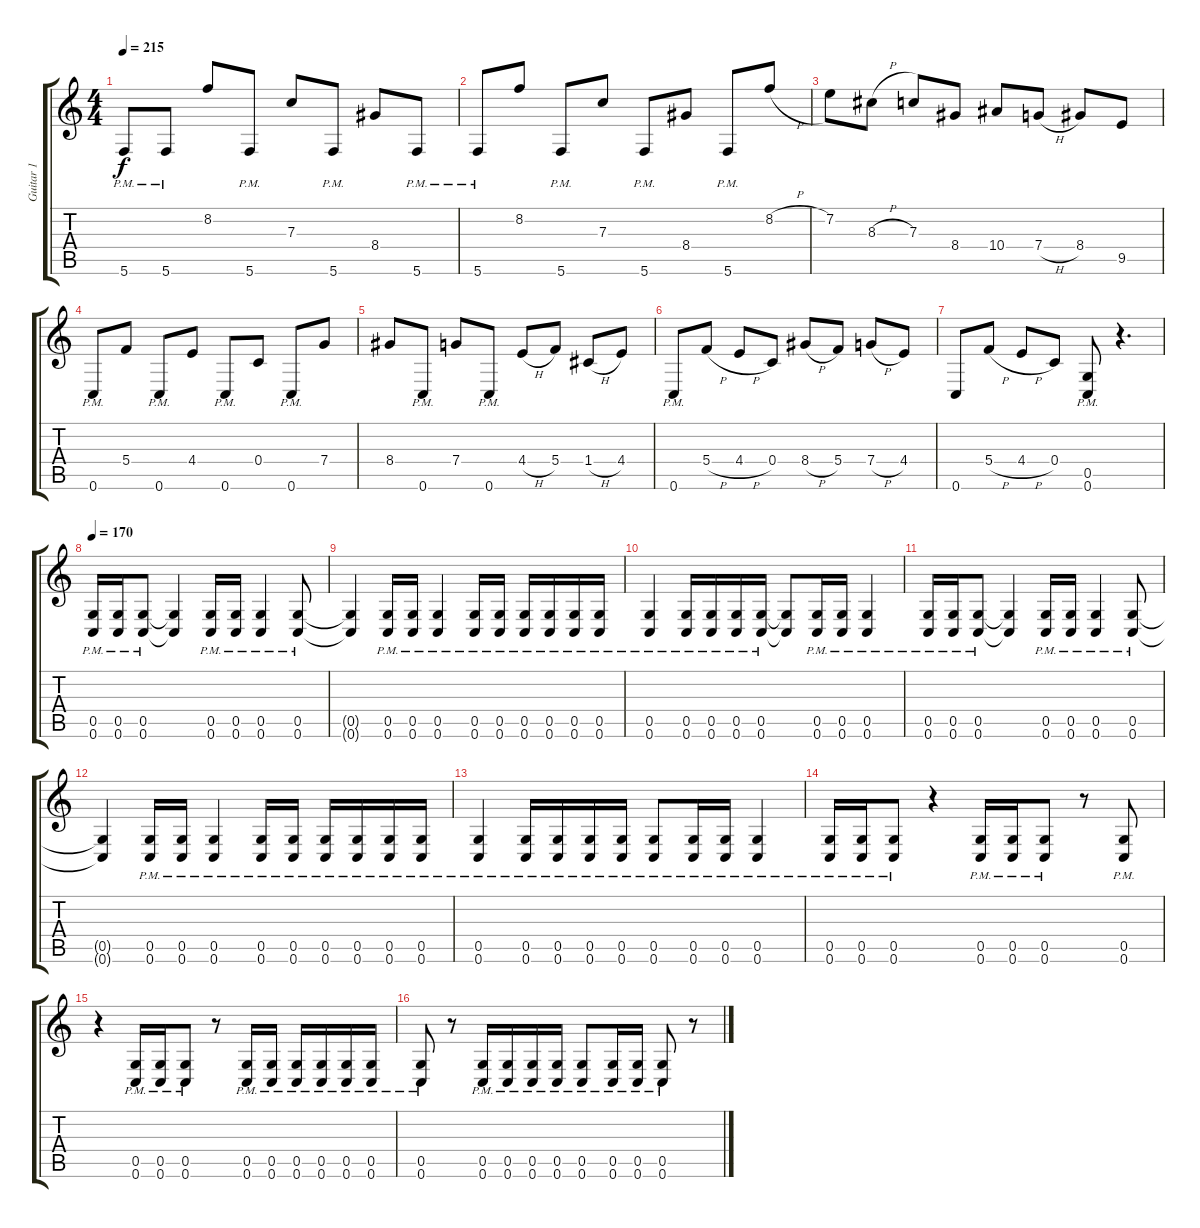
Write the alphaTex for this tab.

\track ("Guitar 1" "Guitar 1") {instrument distortionguitar}
\staff {score tabs}
\tuning (D4 A3 F3 C3 G2 C2) {hide}
\ts (4 4)
\tempo 215
\clef g2
\ks c
5.6{pm}.8{dy f} 5.6{pm}.8 8.2.8 5.6{pm}.8 7.3.8 5.6{pm}.8 8.4.8 5.6{pm}.8 |
5.6{pm}.8 8.2.8 5.6{pm}.8 7.3.8 5.6{pm}.8 8.4.8 5.6{pm}.8 8.2{h}.8 |
7.2.8 8.3{h}.8 7.3.8 8.4.8 10.4.8 7.4{h}.8 8.4.8 9.5.8 |
0.6{pm}.8 5.4.8 0.6{pm}.8 4.4.8 0.6{pm}.8 0.4.8 0.6{pm}.8 7.4.8 |
8.4.8 0.6{pm}.8 7.4.8 0.6{pm}.8 4.4{h}.8 5.4.8 1.4{h}.8 4.4.8 |
0.6{pm}.8 5.4{h}.8 4.4{h}.8 0.4.8 8.4{h}.8 5.4.8 7.4{h}.8 4.4.8 |
0.6.8 5.4{h}.8 4.4{h}.8 0.4.8 (0.5{pm} 0.6{pm}).8 r.4{d} |
\tempo 170
(0.5{pm} 0.6{pm}).16 (0.5{pm} 0.6{pm}).16 (0.5{pm} 0.6{pm}).8 (0.5{t} 0.6{t}).4 (0.5{pm} 0.6{pm}).16 (0.5{pm} 0.6{pm}).16 (0.5{pm} 0.6{pm}).4 (0.5 0.6{pm}).8 |
(0.5{t} 0.6{t}).4 (0.5{pm} 0.6{pm}).16 (0.5{pm} 0.6{pm}).16 (0.5{pm} 0.6{pm}).4 (0.5{pm} 0.6{pm}).16 (0.5{pm} 0.6{pm}).16 (0.5{pm} 0.6{pm}).16 (0.5{pm} 0.6{pm}).16 (0.5{pm} 0.6{pm}).16 (0.5{pm} 0.6{pm}).16 |
(0.5{pm} 0.6{pm}).4 (0.5{pm} 0.6{pm}).16 (0.5{pm} 0.6{pm}).16 (0.5{pm} 0.6{pm}).16 (0.5{pm} 0.6{pm}).16 (0.5{t} 0.6{t}).8 (0.5{pm} 0.6{pm}).16 (0.5{pm} 0.6{pm}).16 (0.5{pm} 0.6{pm}).4 |
(0.5{pm} 0.6{pm}).16 (0.5{pm} 0.6{pm}).16 (0.5{pm} 0.6{pm}).8 (0.5{t} 0.6{t}).4 (0.5{pm} 0.6{pm}).16 (0.5{pm} 0.6{pm}).16 (0.5{pm} 0.6{pm}).4 (0.5 0.6{pm}).8 |
(0.5{t} 0.6{t}).4 (0.5{pm} 0.6{pm}).16 (0.5{pm} 0.6{pm}).16 (0.5{pm} 0.6{pm}).4 (0.5{pm} 0.6{pm}).16 (0.5{pm} 0.6{pm}).16 (0.5{pm} 0.6{pm}).16 (0.5{pm} 0.6{pm}).16 (0.5{pm} 0.6{pm}).16 (0.5{pm} 0.6{pm}).16 |
(0.5{pm} 0.6{pm}).4 (0.5{pm} 0.6{pm}).16 (0.5{pm} 0.6{pm}).16 (0.5{pm} 0.6{pm}).16 (0.5{pm} 0.6{pm}).16 (0.5{pm} 0.6{pm}).8 (0.5{pm} 0.6{pm}).16 (0.5{pm} 0.6{pm}).16 (0.5{pm} 0.6{pm}).4 |
(0.5{pm} 0.6{pm}).16 (0.5{pm} 0.6{pm}).16 (0.5{pm} 0.6{pm}).8 r.4 (0.5{pm} 0.6{pm}).16 (0.5{pm} 0.6{pm}).16 (0.5{pm} 0.6{pm}).8 r.8 (0.5 0.6{pm}).8 |
r.4 (0.5{pm} 0.6{pm}).16 (0.5{pm} 0.6{pm}).16 (0.5{pm} 0.6{pm}).8 r.8 (0.5{pm} 0.6{pm}).16 (0.5{pm} 0.6{pm}).16 (0.5{pm} 0.6{pm}).16 (0.5{pm} 0.6{pm}).16 (0.5{pm} 0.6{pm}).16 (0.5{pm} 0.6{pm}).16 |
(0.5{pm} 0.6{pm}).8 r.8 (0.5{pm} 0.6{pm}).16 (0.5{pm} 0.6{pm}).16 (0.5{pm} 0.6{pm}).16 (0.5{pm} 0.6{pm}).16 (0.5{pm} 0.6{pm}).8 (0.5{pm} 0.6{pm}).16 (0.5{pm} 0.6{pm}).16 (0.5{pm} 0.6{pm}).8 r.8
